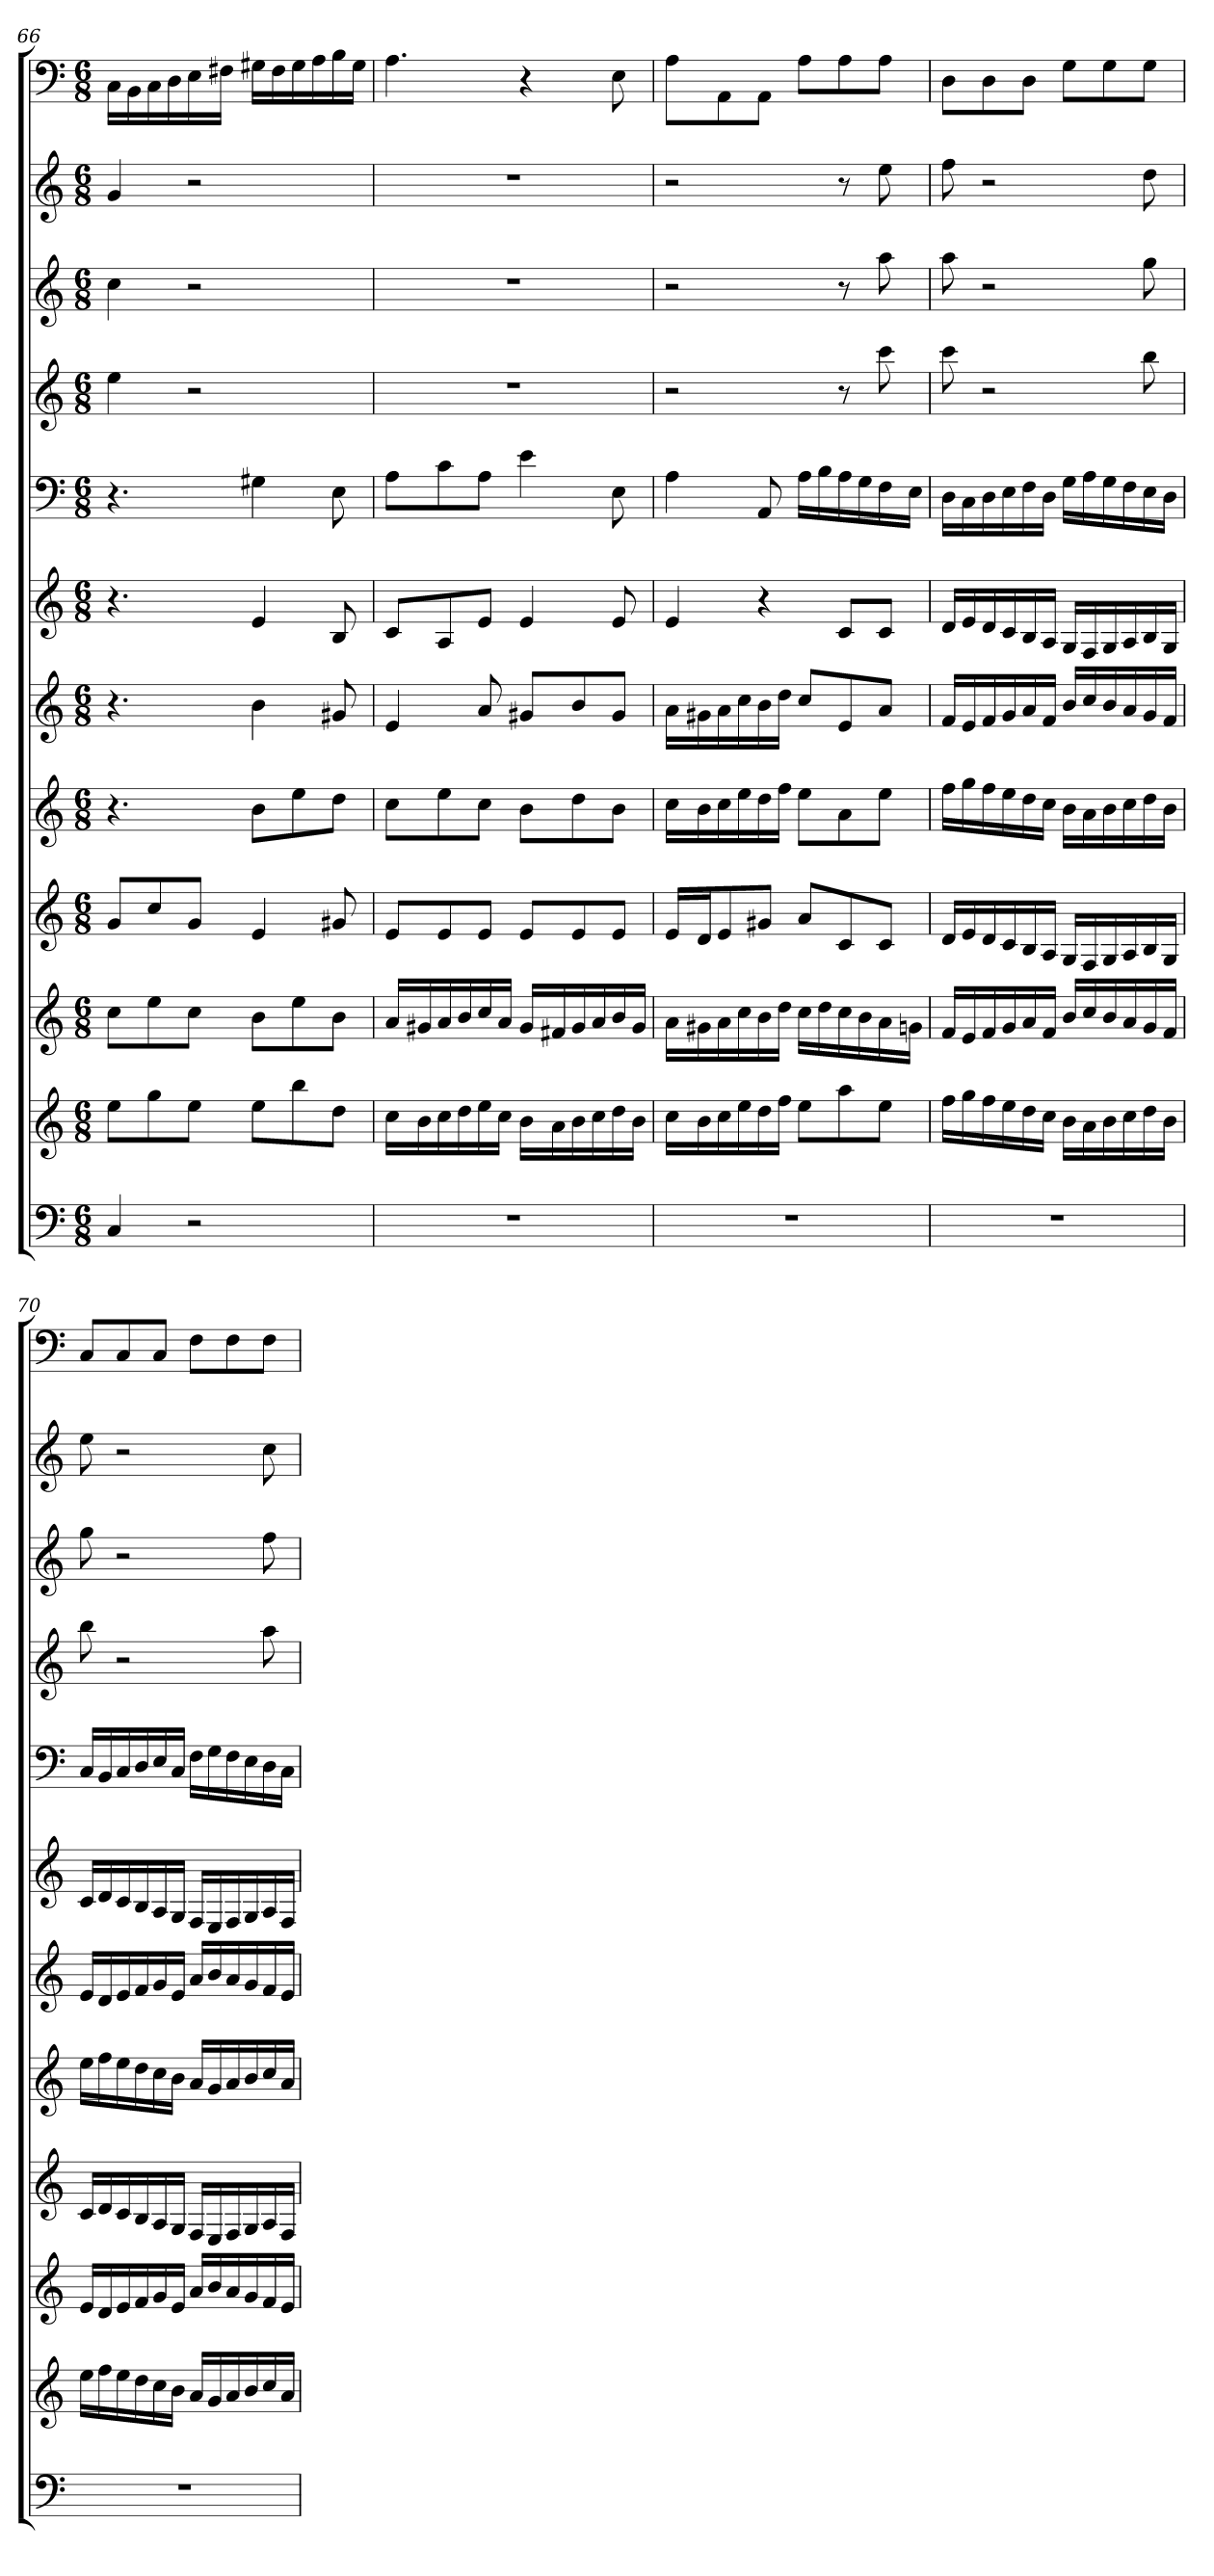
**kern	**kern	**kern	**kern	**kern	**kern	**kern	**kern	**kern	**kern	**kern	**kern
*part12	*part11	*part10	*part9	*part8	*part7	*part6	*part5	*part4	*part3	*part2	*part1
*staff12	*staff11	*staff10	*staff9	*staff8	*staff7	*staff6	*staff5	*staff4	*staff3	*staff2	*staff1
*k[]	*k[]	*k[]	*k[]	*k[]	*k[]	*k[]	*k[]	*k[]	*k[]	*k[]	*k[]
*C:	*C:	*C:	*C:	*C:	*C:	*C:	*C:	*C:	*C:	*C:	*C:
*M6/8	*M6/8	*M6/8	*M6/8	*M6/8	*M6/8	*M6/8	*M6/8	*M6/8	*M6/8	*M6/8	*M6/8
=66	=66	=66	=66	=66	=66	=66	=66	=66	=66	=66	=66
4C	8eeL	8ccL	8gL	4.r	4.r	4.r	4.r	4ee	4cc	4g	16CLL
.	.	.	.	.	.	.	.	.	.	.	16BB
.	8gg	8ee	8cc	.	.	.	.	.	.	.	16C
.	.	.	.	.	.	.	.	.	.	.	16D
2r	8eeJ	8ccJ	8gJ	.	.	.	.	2r	2r	2r	16E
.	.	.	.	.	.	.	.	.	.	.	16F#XJJ
.	8eeL	8bL	4e	8bL	4b	4e	4G#X	.	.	.	16G#XLL
.	.	.	.	.	.	.	.	.	.	.	16F#
.	8bb	8ee	.	8ee	.	.	.	.	.	.	16G#
.	.	.	.	.	.	.	.	.	.	.	16A
.	8ddJ	8bJ	8g#X	8ddJ	8g#X	8B	8E	.	.	.	16B
.	.	.	.	.	.	.	.	.	.	.	16G#JJ
=67	=67	=67	=67	=67	=67	=67	=67	=67	=67	=67	=67
2.r	16ccLL	16aLL	8eL	8ccL	4e	8cL	8AL	2.r	2.r	2.r	4.A
.	16b	16g#X	.	.	.	.	.	.	.	.	.
.	16cc	16a	8e	8ee	.	8A	8c	.	.	.	.
.	16dd	16b	.	.	.	.	.	.	.	.	.
.	16ee	16cc	8eJ	8ccJ	8a	8eJ	8AJ	.	.	.	.
.	16ccJJ	16aJJ	.	.	.	.	.	.	.	.	.
.	16bLL	16g#LL	8eL	8bL	8g#XL	4e	4e	.	.	.	4r
.	16a	16f#X	.	.	.	.	.	.	.	.	.
.	16b	16g#	8e	8dd	8b	.	.	.	.	.	.
.	16cc	16a	.	.	.	.	.	.	.	.	.
.	16dd	16b	8eJ	8bJ	8g#J	8e	8E	.	.	.	8E
.	16bJJ	16g#JJ	.	.	.	.	.	.	.	.	.
=68	=68	=68	=68	=68	=68	=68	=68	=68	=68	=68	=68
2.r	16ccLL	16aLL	16eLL	16ccLL	16aLL	4e	4A	2r	2r	2r	8AL
.	16b	16g#X	16dJ	16b	16g#X	.	.	.	.	.	.
.	16cc	16a	8e	16cc	16a	.	.	.	.	.	8AA
.	16ee	16cc	.	16ee	16cc	.	.	.	.	.	.
.	16dd	16b	8g#XJ	16dd	16b	4r	8AA	.	.	.	8AAJ
.	16ffJJ	16ddJJ	.	16ffJJ	16ddJJ	.	.	.	.	.	.
.	8eeL	16ccLL	8aL	8eeL	8ccL	.	16ALL	.	.	.	8AL
.	.	16dd	.	.	.	.	16B	.	.	.	.
.	8aa	16cc	8c	8a	8e	8cL	16A	8r	8r	8r	8A
.	.	16b	.	.	.	.	16G	.	.	.	.
.	8eeJ	16a	8cJ	8eeJ	8aJ	8cJ	16F	8ccc	8aa	8ee	8AJ
.	.	16gnJJ	.	.	.	.	16EJJ	.	.	.	.
=69	=69	=69	=69	=69	=69	=69	=69	=69	=69	=69	=69
2.r	16ffLL	16fLL	16dLL	16ffLL	16fLL	16dLL	16DLL	8ccc	8aa	8ff	8DL
.	16gg	16e	16e	16gg	16e	16e	16C	.	.	.	.
.	16ff	16f	16d	16ff	16f	16d	16D	2r	2r	2r	8D
.	16ee	16g	16c	16ee	16g	16c	16E	.	.	.	.
.	16dd	16a	16B	16dd	16a	16B	16F	.	.	.	8DJ
.	16ccJJ	16fJJ	16AJJ	16ccJJ	16fJJ	16AJJ	16DJJ	.	.	.	.
.	16bLL	16bLL	16GLL	16bLL	16bLL	16GLL	16GLL	.	.	.	8GL
.	16a	16cc	16F	16a	16cc	16F	16A	.	.	.	.
.	16b	16b	16G	16b	16b	16G	16G	.	.	.	8G
.	16cc	16a	16A	16cc	16a	16A	16F	.	.	.	.
.	16dd	16g	16B	16dd	16g	16B	16E	8bb	8gg	8dd	8GJ
.	16bJJ	16fJJ	16GJJ	16bJJ	16fJJ	16GJJ	16DJJ	.	.	.	.
=70	=70	=70	=70	=70	=70	=70	=70	=70	=70	=70	=70
2.r	16eeLL	16eLL	16cLL	16eeLL	16eLL	16cLL	16CLL	8bb	8gg	8ee	8CL
.	16ff	16d	16d	16ff	16d	16d	16BB	.	.	.	.
.	16ee	16e	16c	16ee	16e	16c	16C	2r	2r	2r	8C
.	16dd	16f	16B	16dd	16f	16B	16D	.	.	.	.
.	16cc	16g	16A	16cc	16g	16A	16E	.	.	.	8CJ
.	16bJJ	16eJJ	16GJJ	16bJJ	16eJJ	16GJJ	16CJJ	.	.	.	.
.	16aLL	16aLL	16FLL	16aLL	16aLL	16FLL	16FLL	.	.	.	8FL
.	16g	16b	16E	16g	16b	16E	16G	.	.	.	.
.	16a	16a	16F	16a	16a	16F	16F	.	.	.	8F
.	16b	16g	16G	16b	16g	16G	16E	.	.	.	.
.	16cc	16f	16A	16cc	16f	16A	16D	8aa	8ff	8cc	8FJ
.	16aJJ	16eJJ	16FJJ	16aJJ	16eJJ	16FJJ	16CJJ	.	.	.	.
=	=	=	=	=	=	=	=	=	=	=	=
*-	*-	*-	*-	*-	*-	*-	*-	*-	*-	*-	*-
